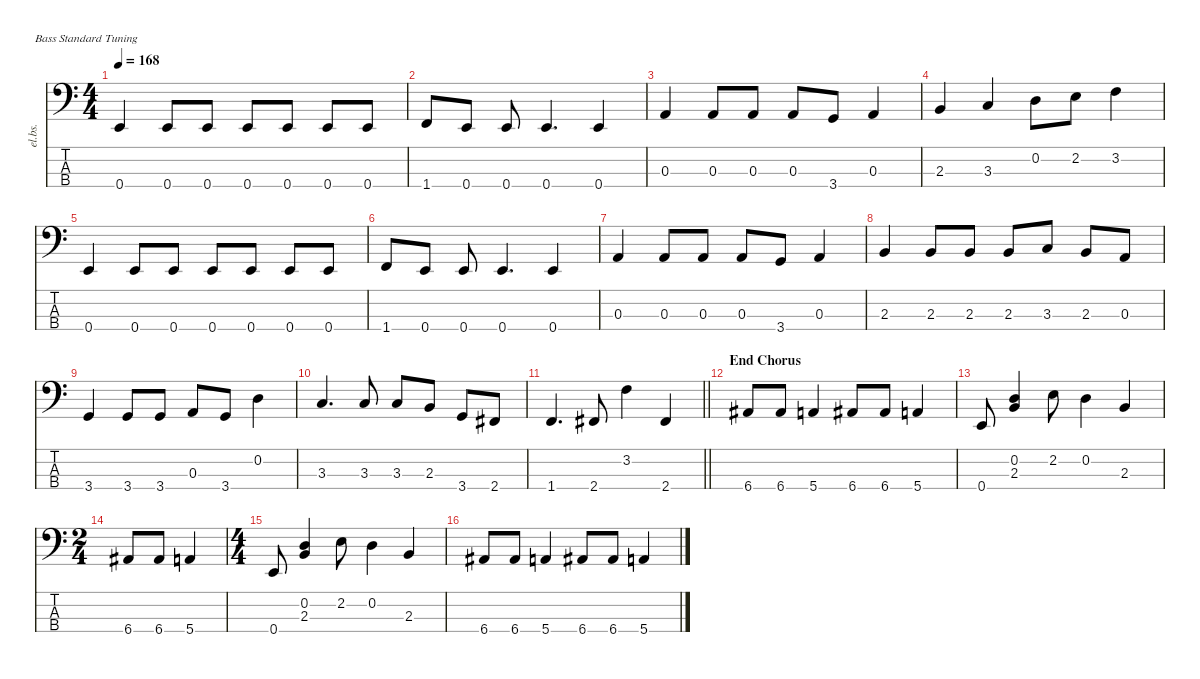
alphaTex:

\defaultSystemsLayout 4
\hideDynamics
\bracketExtendMode nobrackets
\otherSystemsTrackNameOrientation horizontal
\track ("Bass" "el.bs.") {instrument electricbasspick}
\staff {score tabs}
\tuning (G2 D2 A1 E1)
\ts (4 4)
\tempo 168
\clef f4
\ks c
0.4.4{dy fff} 0.4.8 0.4.8 0.4.8 0.4.8 0.4.8 0.4.8 |
1.4.8 0.4.8 0.4.8 0.4.4{d dy f} 0.4.4 |
0.3.4{dy fff} 0.3.8 0.3.8 0.3.8 3.4.8 0.3.4 |
2.3.4 3.3.4 0.2.8 2.2.8 3.2.4 |
0.4.4 0.4.8 0.4.8 0.4.8 0.4.8 0.4.8 0.4.8 |
1.4.8 0.4.8 0.4.8 0.4.4{d dy f} 0.4.4 |
0.3.4{dy fff} 0.3.8 0.3.8 0.3.8 3.4.8 0.3.4 |
2.3.4 2.3.8 2.3.8 2.3.8 3.3.8 2.3.8 0.3.8 |
3.4.4 3.4.8 3.4.8 0.3.8 3.4.8 0.2.4 |
3.3.4{d} 3.3.8 3.3.8 2.3.8 3.4.8 2.4{acc #}.8 |
\barLineRight lightlight
1.4.4{d} 2.4{acc #}.8 3.2.4 2.4{acc #}.4 |
\section ("" "End Chorus")
6.4{acc #}.8{dy f} 6.4{acc #}.8 5.4.4 6.4{acc #}.8 6.4{acc #}.8 5.4.4 |
0.4.8{dy fff} (0.2 2.3).4{dy f} 2.2.8{dy fff} 0.2.4 2.3.4 |
\ts (2 4)
\beaming (8 2 2)
6.4{acc #}.8{dy f} 6.4{acc #}.8 5.4.4 |
\ts (4 4)
\beaming (8 2 2 2 2)
0.4.8{dy fff} (0.2 2.3).4{dy f} 2.2.8{dy fff} 0.2.4 2.3.4 |
6.4{acc #}.8{dy f} 6.4{acc #}.8 5.4.4 6.4{acc #}.8 6.4{acc #}.8 5.4.4
